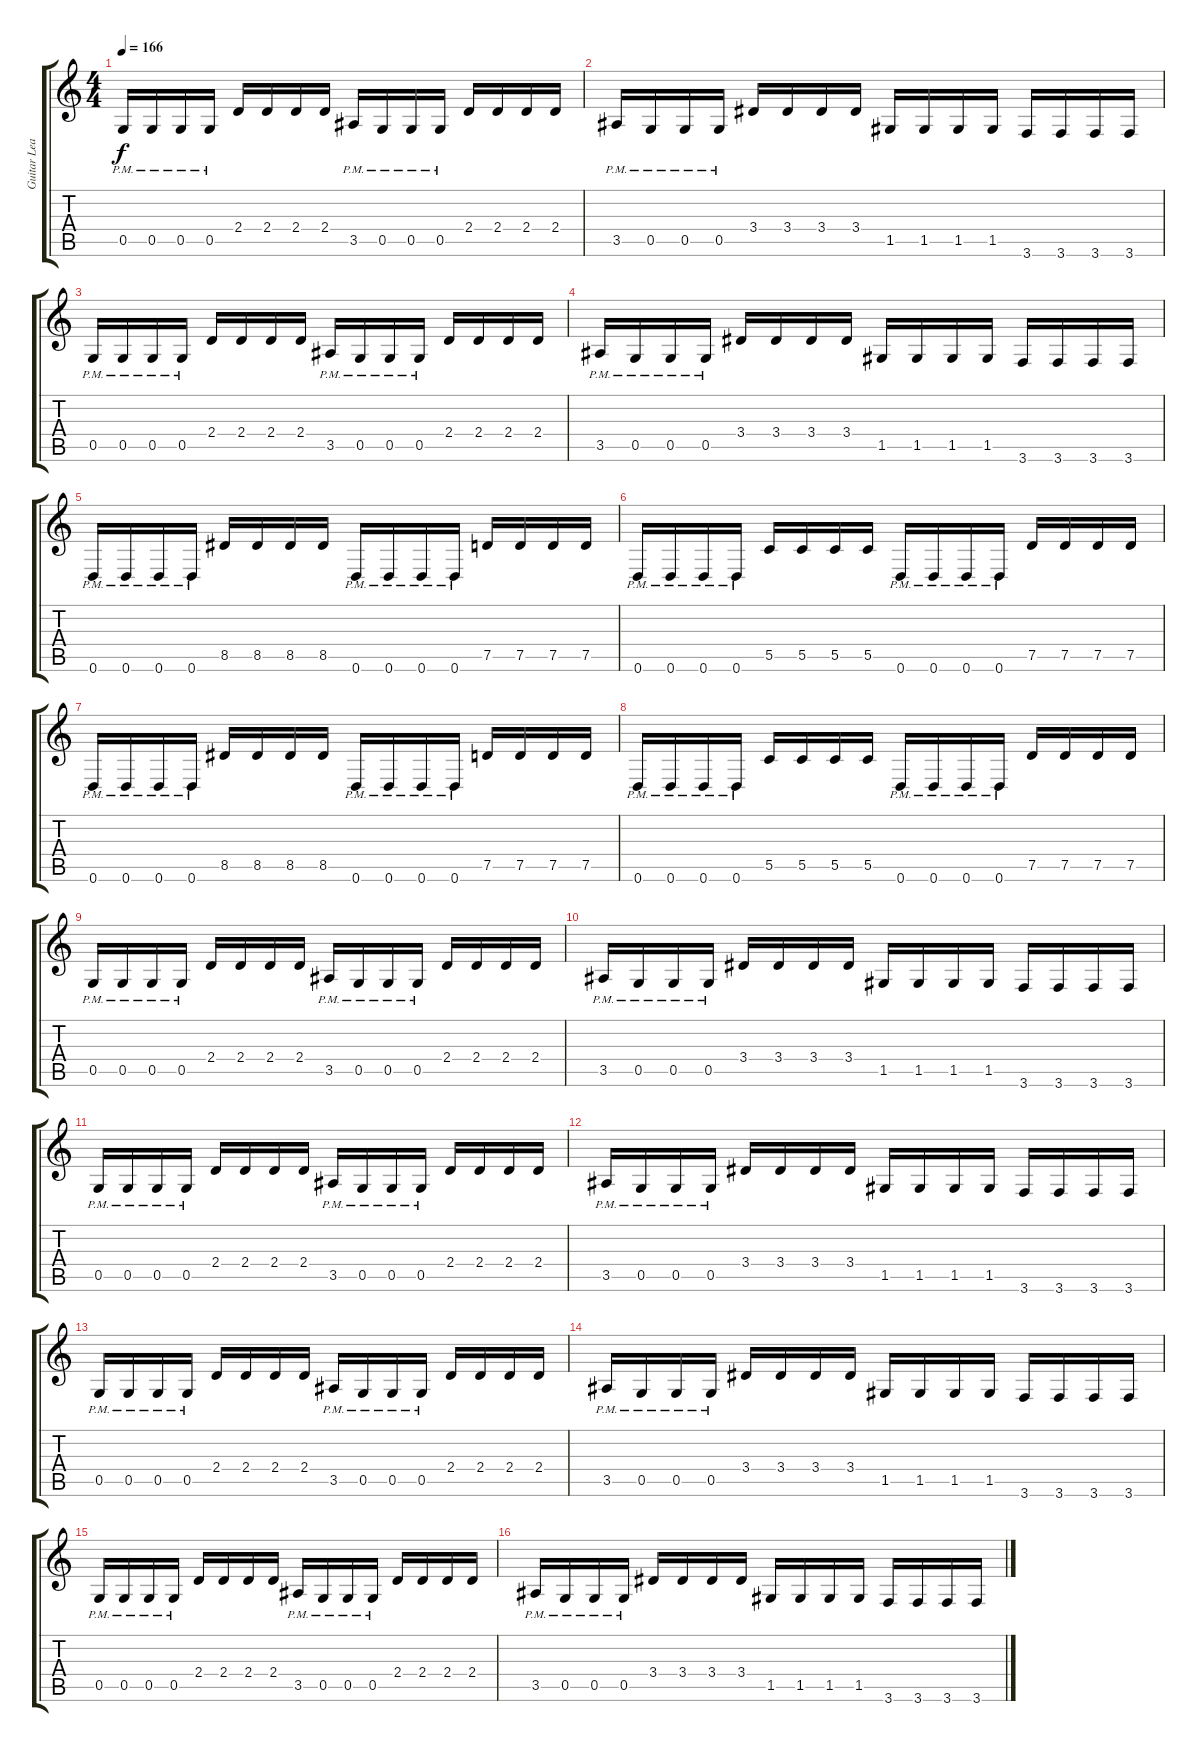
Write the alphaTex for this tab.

\track ("Guitar Lead" "Guitar Lea") {instrument overdrivenguitar}
\staff {score tabs}
\tuning (D4 A3 F3 C3 G2 D2) {hide}
\ts (4 4)
\tempo 166
\clef g2
\ks c
0.5{pm}.16{dy f} 0.5{pm}.16 0.5{pm}.16 0.5{pm}.16 2.4.16 2.4.16 2.4.16 2.4.16 3.5{pm}.16 0.5{pm}.16 0.5{pm}.16 0.5{pm}.16 2.4.16 2.4.16 2.4.16 2.4.16 |
3.5{pm}.16 0.5{pm}.16 0.5{pm}.16 0.5{pm}.16 3.4.16 3.4.16 3.4.16 3.4.16 1.5.16 1.5.16 1.5.16 1.5.16 3.6.16 3.6.16 3.6.16 3.6.16 |
0.5{pm}.16 0.5{pm}.16 0.5{pm}.16 0.5{pm}.16 2.4.16 2.4.16 2.4.16 2.4.16 3.5{pm}.16 0.5{pm}.16 0.5{pm}.16 0.5{pm}.16 2.4.16 2.4.16 2.4.16 2.4.16 |
3.5{pm}.16 0.5{pm}.16 0.5{pm}.16 0.5{pm}.16 3.4.16 3.4.16 3.4.16 3.4.16 1.5.16 1.5.16 1.5.16 1.5.16 3.6.16 3.6.16 3.6.16 3.6.16 |
0.6{pm}.16 0.6{pm}.16 0.6{pm}.16 0.6{pm}.16 8.5.16 8.5.16 8.5.16 8.5.16 0.6{pm}.16 0.6{pm}.16 0.6{pm}.16 0.6{pm}.16 7.5.16 7.5.16 7.5.16 7.5.16 |
0.6{pm}.16 0.6{pm}.16 0.6{pm}.16 0.6{pm}.16 5.5.16 5.5.16 5.5.16 5.5.16 0.6{pm}.16 0.6{pm}.16 0.6{pm}.16 0.6{pm}.16 7.5.16 7.5.16 7.5.16 7.5.16 |
0.6{pm}.16 0.6{pm}.16 0.6{pm}.16 0.6{pm}.16 8.5.16 8.5.16 8.5.16 8.5.16 0.6{pm}.16 0.6{pm}.16 0.6{pm}.16 0.6{pm}.16 7.5.16 7.5.16 7.5.16 7.5.16 |
0.6{pm}.16 0.6{pm}.16 0.6{pm}.16 0.6{pm}.16 5.5.16 5.5.16 5.5.16 5.5.16 0.6{pm}.16 0.6{pm}.16 0.6{pm}.16 0.6{pm}.16 7.5.16 7.5.16 7.5.16 7.5.16 |
0.5{pm}.16 0.5{pm}.16 0.5{pm}.16 0.5{pm}.16 2.4.16 2.4.16 2.4.16 2.4.16 3.5{pm}.16 0.5{pm}.16 0.5{pm}.16 0.5{pm}.16 2.4.16 2.4.16 2.4.16 2.4.16 |
3.5{pm}.16 0.5{pm}.16 0.5{pm}.16 0.5{pm}.16 3.4.16 3.4.16 3.4.16 3.4.16 1.5.16 1.5.16 1.5.16 1.5.16 3.6.16 3.6.16 3.6.16 3.6.16 |
0.5{pm}.16 0.5{pm}.16 0.5{pm}.16 0.5{pm}.16 2.4.16 2.4.16 2.4.16 2.4.16 3.5{pm}.16 0.5{pm}.16 0.5{pm}.16 0.5{pm}.16 2.4.16 2.4.16 2.4.16 2.4.16 |
3.5{pm}.16 0.5{pm}.16 0.5{pm}.16 0.5{pm}.16 3.4.16 3.4.16 3.4.16 3.4.16 1.5.16 1.5.16 1.5.16 1.5.16 3.6.16 3.6.16 3.6.16 3.6.16 |
0.5{pm}.16 0.5{pm}.16 0.5{pm}.16 0.5{pm}.16 2.4.16 2.4.16 2.4.16 2.4.16 3.5{pm}.16 0.5{pm}.16 0.5{pm}.16 0.5{pm}.16 2.4.16 2.4.16 2.4.16 2.4.16 |
3.5{pm}.16 0.5{pm}.16 0.5{pm}.16 0.5{pm}.16 3.4.16 3.4.16 3.4.16 3.4.16 1.5.16 1.5.16 1.5.16 1.5.16 3.6.16 3.6.16 3.6.16 3.6.16 |
0.5{pm}.16 0.5{pm}.16 0.5{pm}.16 0.5{pm}.16 2.4.16 2.4.16 2.4.16 2.4.16 3.5{pm}.16 0.5{pm}.16 0.5{pm}.16 0.5{pm}.16 2.4.16 2.4.16 2.4.16 2.4.16 |
3.5{pm}.16 0.5{pm}.16 0.5{pm}.16 0.5{pm}.16 3.4.16 3.4.16 3.4.16 3.4.16 1.5.16 1.5.16 1.5.16 1.5.16 3.6.16 3.6.16 3.6.16 3.6.16
